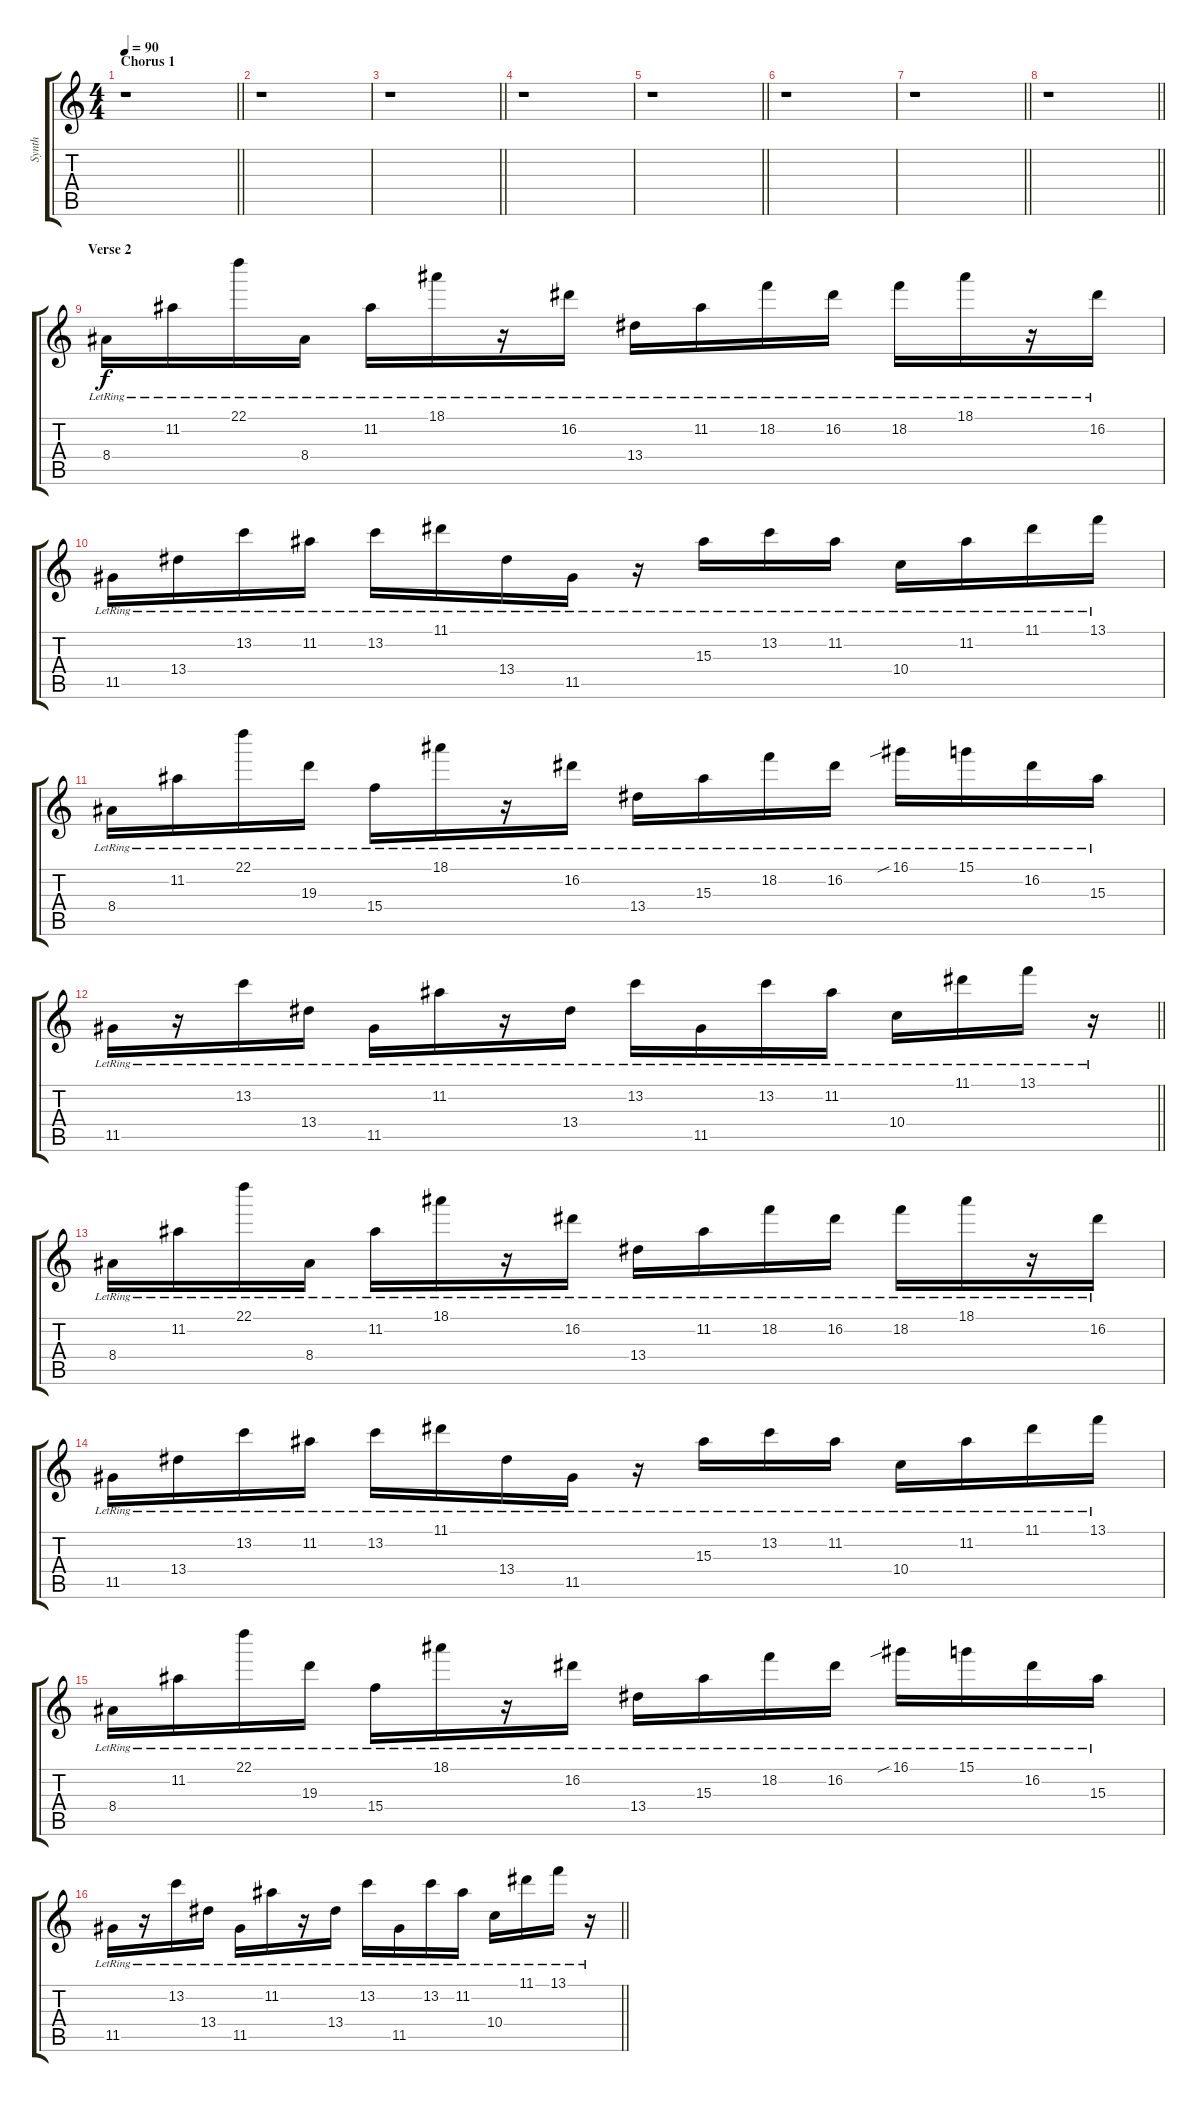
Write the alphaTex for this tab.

\track ("Synth" "Synth") {instrument electricbasspick}
\staff {score tabs}
\tuning (E4 B3 G3 D3 A2 E2) {hide}
\ts (4 4)
\section ("" "Chorus 1")
\tempo 90
\clef g2
\barLineRight lightlight
\ks c
r.1{dy f} |
r.1 |
\barLineRight lightlight
r.1 |
r.1 |
\barLineRight lightlight
r.1 |
r.1 |
\barLineRight lightlight
r.1 |
\barLineRight lightlight
r.1 |
\section ("" "Verse 2")
8.4{lr}.16{volume 7} 11.2{lr}.16 22.1{lr}.16 8.4{lr}.16 11.2{lr}.16 18.1{lr}.16 r.16 16.2{lr}.16 13.4{lr}.16 11.2{lr}.16 18.2{lr}.16 16.2{lr}.16 18.2{lr}.16 18.1{lr}.16 r.16 16.2{lr}.16 |
11.5{lr}.16 13.4{lr}.16 13.2{lr}.16 11.2{lr}.16 13.2{lr}.16 11.1{lr}.16 13.4{lr}.16 11.5{lr}.16 r.16 15.3{lr}.16 13.2{lr}.16 11.2{lr}.16 10.4{lr}.16 11.2{lr}.16 11.1{lr}.16 13.1{lr}.16 |
8.4{lr}.16 11.2{lr}.16 22.1{lr}.16 19.3{lr}.16 15.4{lr}.16 18.1{lr}.16 r.16 16.2{lr}.16 13.4{lr}.16 15.3{lr}.16 18.2{lr}.16 16.2{lr}.16 16.1{sib lr}.16 15.1{lr}.16 16.2{lr}.16 15.3{lr}.16 |
\barLineRight lightlight
11.5{lr}.16 r.16 13.2{lr}.16 13.4{lr}.16 11.5{lr}.16 11.2{lr}.16 r.16 13.4{lr}.16 13.2{lr}.16 11.5{lr}.16 13.2{lr}.16 11.2{lr}.16 10.4{lr}.16 11.1{lr}.16 13.1{lr}.16 r.16 |
8.4{lr}.16 11.2{lr}.16 22.1{lr}.16 8.4{lr}.16 11.2{lr}.16 18.1{lr}.16 r.16 16.2{lr}.16 13.4{lr}.16 11.2{lr}.16 18.2{lr}.16 16.2{lr}.16 18.2{lr}.16 18.1{lr}.16 r.16 16.2{lr}.16 |
11.5{lr}.16 13.4{lr}.16 13.2{lr}.16 11.2{lr}.16 13.2{lr}.16 11.1{lr}.16 13.4{lr}.16 11.5{lr}.16 r.16 15.3{lr}.16 13.2{lr}.16 11.2{lr}.16 10.4{lr}.16 11.2{lr}.16 11.1{lr}.16 13.1{lr}.16 |
8.4{lr}.16 11.2{lr}.16 22.1{lr}.16 19.3{lr}.16 15.4{lr}.16 18.1{lr}.16 r.16 16.2{lr}.16 13.4{lr}.16 15.3{lr}.16 18.2{lr}.16 16.2{lr}.16 16.1{sib lr}.16 15.1{lr}.16 16.2{lr}.16 15.3{lr}.16 |
\barLineRight lightlight
11.5{lr}.16 r.16 13.2{lr}.16 13.4{lr}.16 11.5{lr}.16 11.2{lr}.16 r.16 13.4{lr}.16 13.2{lr}.16 11.5{lr}.16 13.2{lr}.16 11.2{lr}.16 10.4{lr}.16 11.1{lr}.16 13.1{lr}.16 r.16
